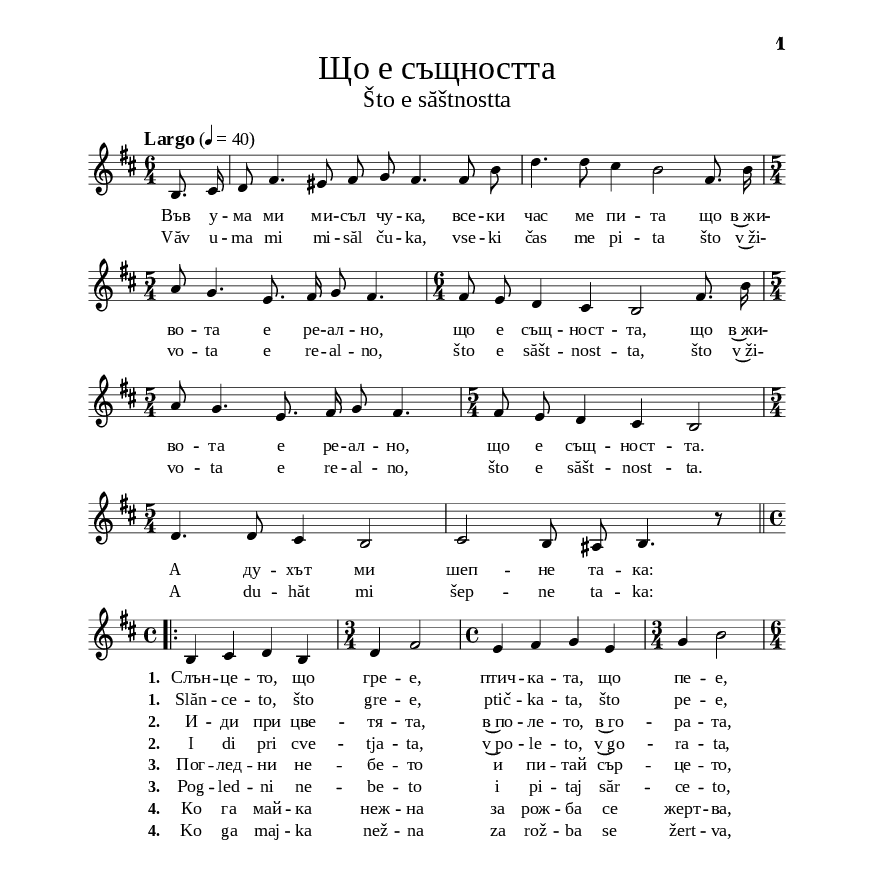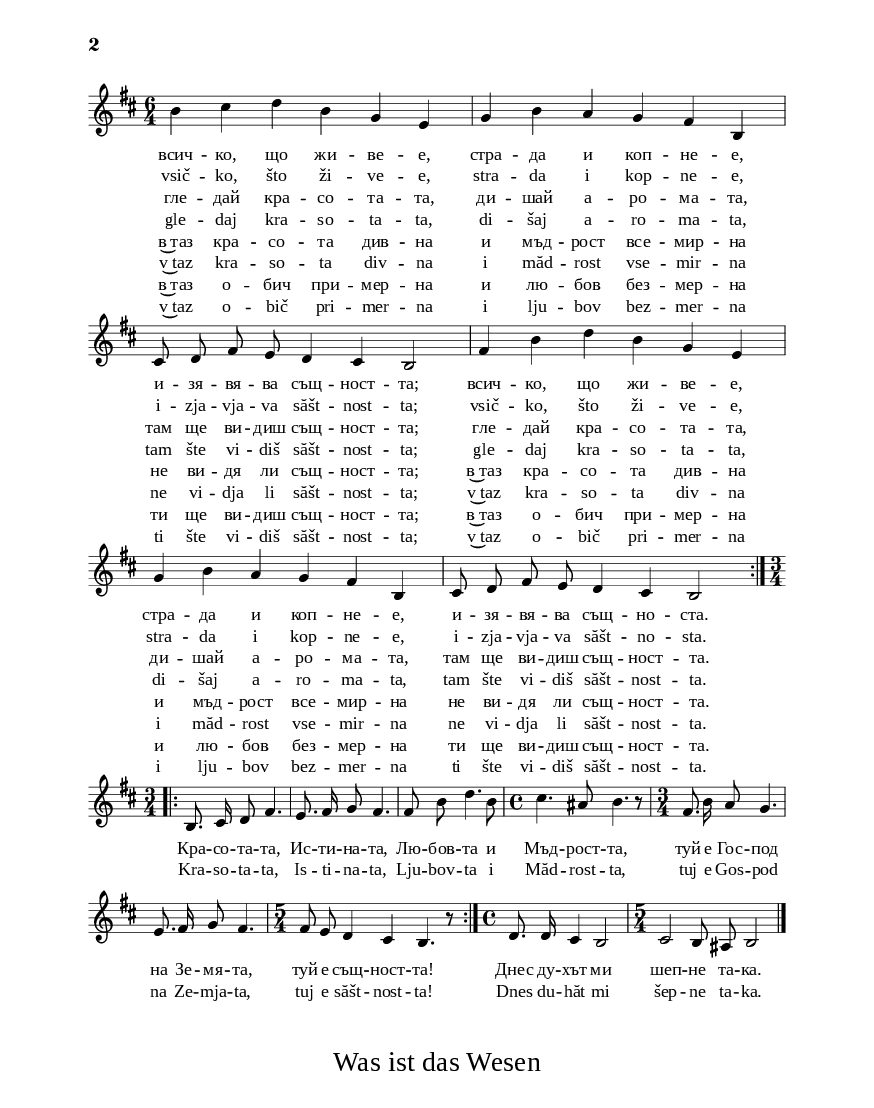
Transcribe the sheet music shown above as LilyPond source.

\version "2.24.4"

% include paper part and global functions
\include "include/globals.ily"

\bookpart {
  \label #'ref068
  \tocItem \markup "Що е същността – Što e săštnostta"
  \include "include/bookpart-paper.ily"

  \header {
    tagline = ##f
  }

  \score {
    \include "include/score-layout.ily"

    \new Voice \absolute {
      \clef treble
      \key b \minor
      \time 6/4
      \tempoFunc "Largo" 4 "40"
      \partial 4
      \autoBeamOff

      b8. cis'16| d'8 fis'4. eis'8 fis'8 g'8 fis'4. fis'8 b'8| d''4. d''8 cis''4 b'2 fis'8. b'16 | \break

      \time 5/4  a'8 g'4. e'8. fis'16 g'8 fis'4. | \time 6/4 fis'8 e'8 d'4 cis'4 b2 fis'8. b'16 \time 5/4 |

      \time 5/4  a'8 g'4. e'8. fis'16 g'8 fis'4. | \time 5/4 fis'8 e'8 d'4 cis'4 b2 | \break

      \time 5/4 d'4. d'8 cis'4 b2 | cis'2 b8 ais8 b4. r8 | \break

      \bar ".|:-||"

      \time 4/4 b4 cis'4 d'4 b4 | \time 3/4 d'4 fis'2 | \time 4/4 e'4 fis' g' e' | \time 3/4 g'4 b'2  \break


      \time 6/4 b'4 cis''4 d'' b' g' e' | g' b' a' g' fis' b | \break

      cis'8 d' fis' e' d'4 cis' b2 | fis'4 b' d'' b' g' e' |\break

      g'4 b'4 a'4 g'4 fis'4 b |  cis'8 d' fis' e' d'4 cis'4 b2 | \break



      \time 3/4


      \bar ":|.|:"  b8. cis'16 d'8 fis'4. | e'8. fis'16 g'8 fis'4. | fis'8 b'8 d''4. b'8|

      \time 4/4 cis''4. ais'8 b'4. r8 |  \time 3/4 fis'8. b'16 a'8 g'4.  \break| e'8. fis'16 g'8 fis'4. |

      \time 5/4	fis'8 e' d'4 cis' b4. r8 \bar ":|." | \time 4/4 d'8. d'16 cis'4 b2 | \time 5/4 cis'2 b8 ais8 b2 |  \bar "|." \break


    }

    \addlyrics {
      Във у -- ма ми ми -- съл чу -- ка, все -- ки час ме пи -- та
      що в~жи -- во -- та е ре -- ал -- но, що е същ -- ност -- та,
      що в~жи -- во -- та е ре -- ал -- но, що е същ -- ност -- та.
      А ду -- хът ми шеп  -- не та  -- ка:

      \set stanza = "1. " Слън  -- це  -- то, що гре -- е, птич -- ка -- та, що пе -- е,

      всич -- ко, що жи -- ве -- е, стра -- да и коп -- не -- е,

      и -- зя -- вя -- ва  същ -- ност -- та;   всич -- ко, що жи -- ве -- е, стра -- да и коп -- не -- е,

      и -- зя -- вя -- ва същ -- но -- ста.

      Кра  -- со  -- та  -- та, Ис  -- ти  -- на  -- та, Лю -- бов  -- та и Мъд -- рост  -- та,

      туй е Гос  -- под на Зе  -- мя  -- та, туй е същ  -- ност  -- та! Днес ду  -- хът ми шеп  -- не та  -- ка.
    }
    \addlyrics {
      Văv u -- ma mi mi -- săl ču -- ka, vse -- ki čas me pi -- ta
      što v~ži -- vo -- ta e re -- al -- no, što e săšt -- nost -- ta,
      što v~ži -- vo -- ta e re -- al -- no, što e săšt -- nost -- ta.
      A du -- hăt mi šep  -- ne ta  -- ka:

      \set stanza = "1. " Slăn  -- ce  -- to, što gre -- e, ptič -- ka -- ta, što pe -- e,

      vsič -- ko, što ži -- ve -- e, stra -- da i kop -- ne -- e,

      i -- zja -- vja -- va  săšt -- nost -- ta;   vsič -- ko, što ži -- ve -- e, stra -- da i kop -- ne -- e,

      i -- zja -- vja -- va săšt -- no -- sta.

      Kra  -- so  -- ta  -- ta, Is  -- ti  -- na  -- ta, Lju -- bov  -- ta i Măd  -- rost  -- ta,

      tuj e Gos  -- pod na Ze  -- mja  -- ta, tuj e săšt  -- nost  -- ta! Dnes du  -- hăt mi šep  -- ne ta  -- ka.
    }

    \addlyrics {
      " " " " " " " " " " " " " " " "

      " " " " " " " " " " " " " " " "

      " " " " " " " " " " " " " " " " " "

      " " " " " " " " " " " " " " " " " " " " " " " " " " " "

      " " " " " " " " " " " " " " " " " " \set stanza = "2. " И -- ди при цве -- тя -- та, в~по -- ле -- то, в~го -- ра -- та,
      гле -- дай кра -- со -- та -- та, ди -- шай а -- ро -- ма -- та, там ще ви -- диш същ -- ност  -- та;
      гле -- дай кра -- со -- та -- та, ди -- шай а -- ро -- ма -- та, там ще ви -- диш същ -- ност  -- та.

      " " " " " " " " " " " " " " " " " "

      " " " " " " " " " " " " " " " " " "
    }
    \addlyrics {
      " " " " " " " " " " " " " " " "

      " " " " " " " " " " " " " " " "

      " " " " " " " " " " " " " " " " " "

      " " " " " " " " " " " " " " " " " " " " " " " " " " " "

      " " " " " " " " " " " " " " " " " " \set stanza = "2. "     I di pri cve -- tja -- ta, v~po -- le -- to, v~go -- ra -- ta,
      gle -- daj kra -- so -- ta -- ta, di -- šaj a -- ro -- ma -- ta, tam šte vi -- diš săšt -- nost  -- ta;
      gle -- daj kra -- so -- ta -- ta, di -- šaj a -- ro -- ma -- ta, tam šte vi -- diš săšt -- nost  -- ta.

      " " " " " " " " " " " " " " " " " "

      " " " " " " " " " " " " " " " " " "
    }

    \addlyrics {
      " " " " " " " " " " " " " " " "

      " " " " " " " " " " " " " " " "

      " " " " " " " " " " " " " " " " " "

      " " " " " " " " " " " " " " " " " " " " " " " " " " " "

      " " " " " " " " " " " " " " " " " " \set stanza = "3. "  Пог -- лед  -- ни не -- бе -- то и пи -- тай сър -- це -- то,
      в~таз кра -- со -- та див -- на и мъд -- рост все -- мир -- на не ви -- дя ли същ -- ност -- та;  в~таз кра -- со -- та див -- на и мъд -- рост все -- мир -- на не ви -- дя ли същ -- ност -- та.

      " " " " " " " " " " " " " " " " " "

      " " " " " " " " " " " " " " " " " "
    }
    \addlyrics {
      " " " " " " " " " " " " " " " "

      " " " " " " " " " " " " " " " "

      " " " " " " " " " " " " " " " " " "

      " " " " " " " " " " " " " " " " " " " " " " " " " " " "

      " " " " " " " " " " " " " " " " " " \set stanza = "3. " Pog -- led  -- ni ne -- be -- to i pi -- taj săr -- ce -- to,
      v~taz kra -- so -- ta div -- na i măd -- rost vse -- mir -- na ne vi -- dja li săšt -- nost -- ta;  v~taz kra -- so -- ta div -- na i măd -- rost vse -- mir -- na ne vi -- dja li săšt -- nost -- ta.

      " " " " " " " " " " " " " " " " " "

      " " " " " " " " " " " " " " " " " "
    }

    \addlyrics {
      " " " " " " " " " " " " " " " "

      " " " " " " " " " " " " " " " "

      " " " " " " " " " " " " " " " " " "

      " " " " " " " " " " " " " " " " " " " " " " " " " " " "

      " " " " " " " " " " " " " " " " " " \set stanza = "4. " Кo  га май -- ка неж -- на за рож -- ба се жерт -- ва,
      в~таз о -- бич при -- мер -- на и лю -- бов без -- мер -- на
      ти ще ви -- диш същ -- ност -- та;
      в~таз о -- бич при -- мер -- на и лю -- бов без -- мер -- на
      ти ще ви -- диш същ -- ност -- та.

      " " " " " " " " " " " " " " " " " "

      " " " " " " " " " " " " " " " " " "
    }
    \addlyrics {
      " " " " " " " " " " " " " " " "

      " " " " " " " " " " " " " " " "

      " " " " " " " " " " " " " " " " " "

      " " " " " " " " " " " " " " " " " " " " " " " " " " " "

      " " " " " " " " " " " " " " " " " " \set stanza = "4. "    Ko  ga maj -- ka než -- na za rož -- ba se žert -- va,
      v~taz o -- bič pri -- mer -- na i lju -- bov bez -- mer -- na
      ti šte vi -- diš săšt -- nost -- ta;
      v~taz o -- bič pri -- mer -- na i lju -- bov bez -- mer -- na
      ti šte vi -- diš săšt -- nost -- ta.

      " " " " " " " " " " " " " " " " " "

      " " " " " " " " " " " " " " " " " "
    }

    \header {
      title = \titleFunc "Що е същността" "Što e săštnostta"
    }

    \midi{}

  } % score


  \markup \vspace #2
  % include foreign translation(s) of the song
  \version "2.24.4"

\markup \fill-line { \fontsize #deTitleFontSize "Was ist das Wesen" }
\markup \null
\markup \null
\markup \abs-fontsize #11 {
  \override #`(baseline-skip . ,bgCoupletBaselineSkip)
  \fill-line {
    \hspace #0.1
    \column {
      \line {
        \bold "  "
        \column {
          "In meinem Verstand klopft ein Gedanke;"
          "Täglich fragt er mich:"
          "Was ist im Leben real,"
          "was ist das Wesen?"
          "Mein Geist flüstert mir zu:"
        }
      }
      \vspace #1
      \line {
         \bold "1."
        \column {
          "Die Sonne, die scheint,"
          "der Vogel, der singt,"
          "alles, was lebt,"
          "leidet und sich sehnt,"
          "drückt das Wesen aus."
        }
      }
      \vspace #1
      \line {
        \bold "2."
        \column {
          "Gehe zu den Blumen,  auf das Feld,"
          "in den Wald; schau die Schönheit an,"
          "atme den Duft ein,"
          "dort schaust du das Wesen an."
        }
      }
      \vspace #1
    }
    \hspace #0.1
    \column {
      \line {
        \bold "3."
        \column {
          "Schau den Himmel an, frag das Herz:"
          "In dieser wunderbaren Schönheit"
          "und kosmischen Weisheit,"
          "schaust du nicht das Wesen?"
        }
      }
      \vspace #1
      \line {
        \bold "4."
        \column {
          "Wenn sich die zärtliche Mutter"
          "für das Kind aufopfert,"
          "in dieser beispielhaften Liebe [obič],"
          "und grenzenlosen Liebe [Ljubov],"
          "schaust du nicht das Wesen an?"
        }
      }
       \vspace #1
       \line {
        \bold "  "
        \column {
          "Schönheit, Wahrheit, Liebe [Ljubov]"
          "und Weisheit, das ist der Herr auf"
          "Erden, das ist das Wesen."
        }
      }
    }
    \hspace #0.1
  }
}


} % bookpart
